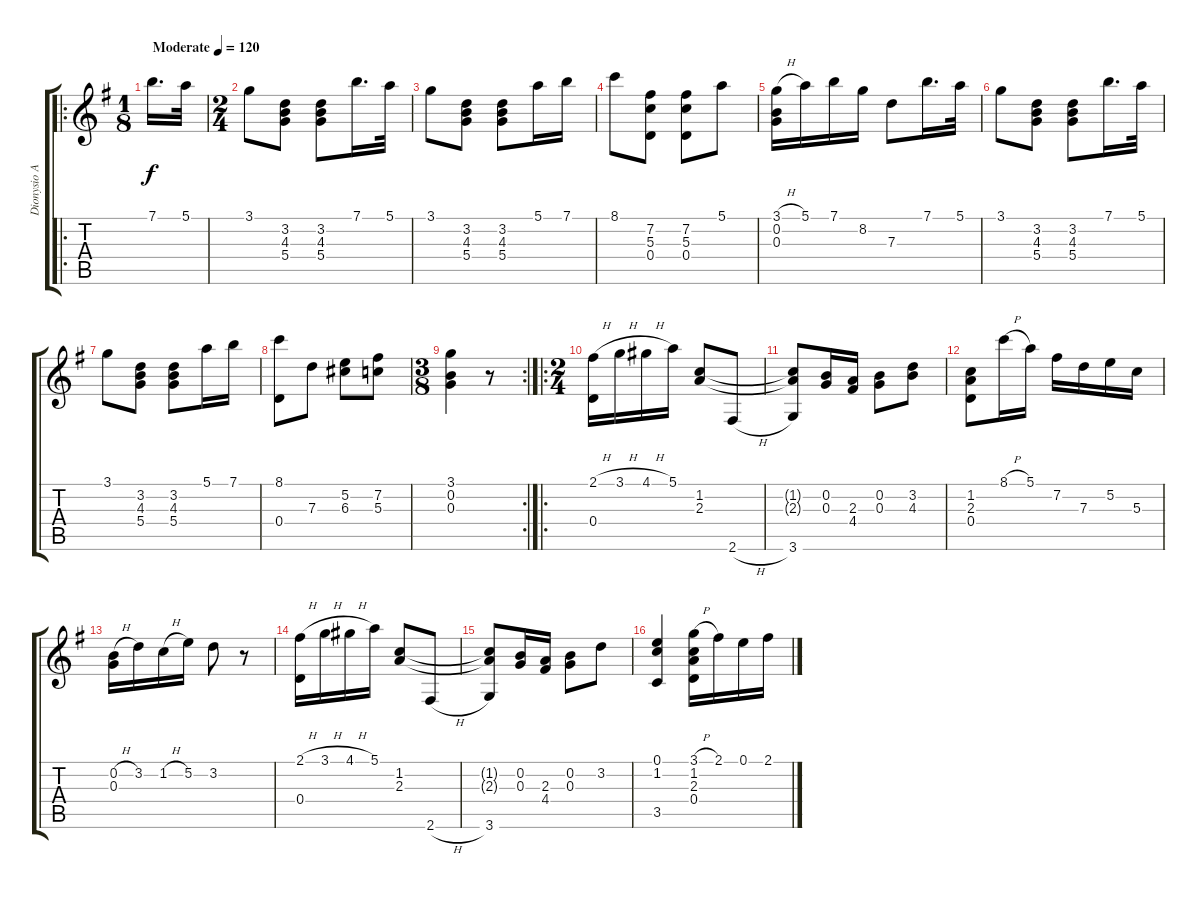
\track ("Dionysio Aguado" "Dionysio A") {instrument acousticguitarnylon}
\staff {score tabs}
\tuning (E4 B3 G3 D3 A2 E2) {hide}
\ro
\ts (1 8)
\tempo (120 "Moderate")
\clef g2
\ks g
7.1.16{d dy f instrument acousticguitarnylon} 5.1.32 |
\ts (2 4)
3.1.8 (3.2 4.3 5.4).8 (3.2 4.3 5.4).8 7.1.16{d} 5.1.32 |
3.1.8 (3.2 4.3 5.4).8 (3.2 4.3 5.4).8 5.1.16 7.1.16 |
8.1.8 (7.2 5.3 0.4).8 (7.2 5.3 0.4).8 5.1.8 |
(3.1{h} 0.2 0.3).16 5.1.16 7.1.16 8.2.16 7.3.8 7.1.16{d} 5.1.32 |
3.1.8 (3.2 4.3 5.4).8 (3.2 4.3 5.4).8 7.1.16{d} 5.1.32 |
3.1.8 (3.2 4.3 5.4).8 (3.2 4.3 5.4).8 5.1.16 7.1.16 |
(8.1 0.4).8 7.3.8 (5.2 6.3).8 (7.2 5.3).8 |
\rc 2
\ts (3 8)
(3.1 0.2 0.3).4 r.8 |
\ro
\ts (2 4)
(2.1{h} 0.4).16 3.1{h}.16 4.1{h}.16 5.1.16 (1.2 2.3).8 2.6{h}.8 |
(1.2{t} 2.3{t} 3.6).8 (0.2 0.3).16 (2.3 4.4).16 (0.2 0.3).8 (3.2 4.3).8 |
(1.2 2.3 0.4).8 8.1{h}.16 5.1.16 7.2.16 7.3.16 5.2.16 5.3.16 |
(0.2{h} 0.3).16 3.2.16 1.2{h}.16 5.2.16 3.2.8 r.8 |
(2.1{h} 0.4).16 3.1{h}.16 4.1{h}.16 5.1.16 (1.2 2.3).8 2.6{h}.8 |
(1.2{t} 2.3{t} 3.6).8 (0.2 0.3).16 (2.3 4.4).16 (0.2 0.3).8 3.2.8 |
(0.1 1.2 3.5).4 (3.1{h} 1.2 2.3 0.4).16 2.1.16 0.1.16 2.1.16
